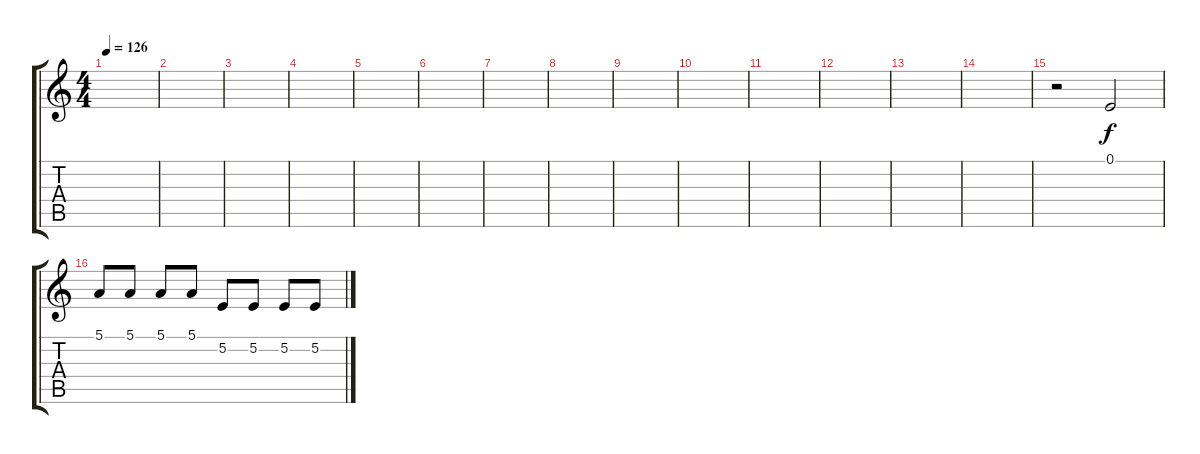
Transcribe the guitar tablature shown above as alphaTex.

\track "" {instrument voiceoohs}
\staff {score tabs}
\tuning (E4 B3 G3 D3 A2 E2) {hide}
\ts (4 4)
\tempo 126
\clef g2
\ks c
|
|
|
|
|
|
|
|
|
|
|
|
|
|
r.2 0.1.2 |
5.1.8 5.1.8 5.1.8 5.1.8 5.2.8 5.2.8 5.2.8 5.2.8
